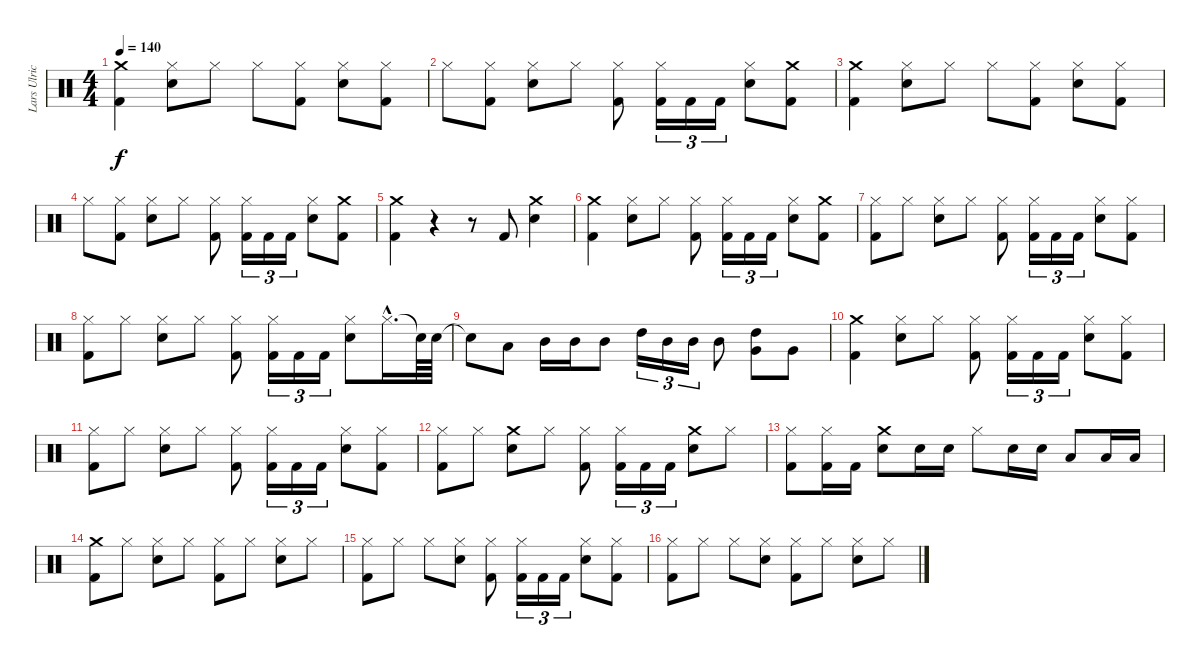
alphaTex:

\track ("Lars Ulrich" "Lars Ulric") {instrument percussion}
\staff {score}
\articulation defaults
\ts (4 4)
\tempo 140
\clef neutral
\ks c
("Kick (hit) 2" "Crash medium (hit)").4{dy f} ("Snare (hit) 2" "Hi-Hat (closed)").8 "Hi-Hat (closed)".8 "Hi-Hat (closed)".8 ("Kick (hit) 2" "Hi-Hat (closed)").8 ("Snare (hit) 2" "Hi-Hat (closed)").8 ("Kick (hit) 2" "Hi-Hat (closed)").8 |
"Hi-Hat (closed)".8 ("Kick (hit) 2" "Hi-Hat (closed)").8 ("Snare (hit) 2" "Hi-Hat (closed)").8 "Hi-Hat (closed)".8 ("Kick (hit) 2" "Hi-Hat (closed)").8 ("Kick (hit) 2" "Hi-Hat (closed)").16{tu (3 2)} "Kick (hit) 2".16{tu (3 2)} "Kick (hit) 2".16{tu (3 2)} ("Snare (hit) 2" "Hi-Hat (closed)").8 ("Kick (hit) 2" "Crash medium (hit)").8 |
("Kick (hit) 2" "Crash medium (hit)").4 ("Snare (hit) 2" "Hi-Hat (closed)").8 "Hi-Hat (closed)".8 "Hi-Hat (closed)".8 ("Kick (hit) 2" "Hi-Hat (closed)").8 ("Snare (hit) 2" "Hi-Hat (closed)").8 ("Kick (hit) 2" "Hi-Hat (closed)").8 |
"Hi-Hat (closed)".8 ("Kick (hit) 2" "Hi-Hat (closed)").8 ("Snare (hit) 2" "Hi-Hat (closed)").8 "Hi-Hat (closed)".8 ("Kick (hit) 2" "Hi-Hat (closed)").8 ("Kick (hit) 2" "Hi-Hat (closed)").16{tu (3 2)} "Kick (hit) 2".16{tu (3 2)} "Kick (hit) 2".16{tu (3 2)} ("Snare (hit) 2" "Hi-Hat (closed)").8 ("Kick (hit) 2" "Crash medium (hit)").8 |
("Kick (hit) 2" "Crash medium (hit)").4 r.4 r.8 "Kick (hit) 2".8 ("Crash medium (hit)" "Snare (hit) 2").4 |
("Crash medium (hit)" "Kick (hit) 2").4 ("Snare (hit) 2" "Hi-Hat (closed)").8 "Hi-Hat (closed)".8 ("Kick (hit) 2" "Hi-Hat (closed)").8 ("Kick (hit) 2" "Hi-Hat (closed)").16{tu (3 2)} "Kick (hit) 2".16{tu (3 2)} "Kick (hit) 2".16{tu (3 2)} ("Snare (hit) 2" "Hi-Hat (closed)").8 ("Kick (hit) 2" "Crash medium (hit)").8 |
("Kick (hit) 2" "Hi-Hat (closed)").8 "Hi-Hat (closed)".8 ("Snare (hit) 2" "Hi-Hat (closed)").8 "Hi-Hat (closed)".8 ("Kick (hit) 2" "Hi-Hat (closed)").8 ("Kick (hit) 2" "Hi-Hat (closed)").16{tu (3 2)} "Kick (hit) 2".16{tu (3 2)} "Kick (hit) 2".16{tu (3 2)} ("Snare (hit) 2" "Hi-Hat (closed)").8 ("Hi-Hat (closed)" "Kick (hit) 2").8 |
("Kick (hit) 2" "Hi-Hat (closed)").8 "Hi-Hat (closed)".8 ("Snare (hit) 2" "Hi-Hat (closed)").8 "Hi-Hat (closed)".8 ("Kick (hit) 2" "Hi-Hat (closed)").8 ("Kick (hit) 2" "Hi-Hat (closed)").16{tu (3 2)} "Kick (hit) 2".16{tu (3 2)} "Kick (hit) 2".16{tu (3 2)} ("Snare (hit) 2" "Hi-Hat (closed)").8 "Hi-Hat (closed)"{hac}.16{d} "Snare (hit)"{t}.64 "Snare (hit) 2".64 |
"Snare (hit)"{t}.8 "Low Tom (hit)".8 "Mid Tom (hit)".16 "Mid Tom (hit)".16 "Mid Tom (hit)".8 "High Tom (hit)".16{tu (3 2)} "Mid Tom (hit)".16{tu (3 2)} "Mid Tom (hit)".16{tu (3 2)} "Mid Tom (hit)".8 ("Very Low Tom (hit)" "High Tom (hit)").8 "Very Low Tom (hit)".8 |
("Crash medium (hit)" "Kick (hit) 2").4 ("Snare (hit) 2" "Hi-Hat (closed)").8 "Hi-Hat (closed)".8 ("Kick (hit) 2" "Hi-Hat (closed)").8 ("Kick (hit) 2" "Hi-Hat (closed)").16{tu (3 2)} "Kick (hit) 2".16{tu (3 2)} "Kick (hit) 2".16{tu (3 2)} ("Snare (hit) 2" "Hi-Hat (closed)").8 ("Hi-Hat (closed)" "Kick (hit) 2").8 |
("Kick (hit) 2" "Hi-Hat (closed)").8 "Hi-Hat (closed)".8 ("Snare (hit) 2" "Hi-Hat (closed)").8 "Hi-Hat (closed)".8 ("Kick (hit) 2" "Hi-Hat (closed)").8 ("Kick (hit) 2" "Hi-Hat (closed)").16{tu (3 2)} "Kick (hit) 2".16{tu (3 2)} "Kick (hit) 2".16{tu (3 2)} ("Snare (hit) 2" "Hi-Hat (closed)").8 ("Hi-Hat (closed)" "Kick (hit) 2").8 |
("Kick (hit) 2" "Hi-Hat (closed)").8 "Hi-Hat (closed)".8 ("Crash medium (hit)" "Snare (hit) 2").8 "Hi-Hat (closed)".8 ("Kick (hit) 2" "Hi-Hat (closed)").8 ("Kick (hit) 2" "Hi-Hat (closed)").16{tu (3 2)} "Kick (hit) 2".16{tu (3 2)} "Kick (hit) 2".16{tu (3 2)} ("Crash medium (hit)" "Snare (hit) 2").8 "Hi-Hat (closed)".8 |
("Kick (hit) 2" "Hi-Hat (closed)").8 ("Kick (hit) 2" "Hi-Hat (closed)").16 "Kick (hit) 2".16 ("Snare (hit) 2" "Crash medium (hit)").8 "Snare (hit) 2".16 "Snare (hit) 2".16 "Hi-Hat (closed)".8 "Snare (hit) 2".16 "Snare (hit) 2".16 "Low Tom (hit)".8 "Low Tom (hit)".16 "Low Tom (hit)".16 |
("Kick (hit) 2" "Crash medium (hit)").8 "Hi-Hat (closed)".8 ("Snare (hit) 2" "Hi-Hat (closed)").8 "Hi-Hat (closed)".8 ("Kick (hit) 2" "Hi-Hat (closed)").8 "Hi-Hat (closed)".8 ("Snare (hit) 2" "Hi-Hat (closed)").8 "Hi-Hat (closed)".8 |
("Kick (hit) 2" "Hi-Hat (closed)").8 "Hi-Hat (closed)".8 "Hi-Hat (closed)".8 ("Snare (hit) 2" "Hi-Hat (closed)").8 ("Kick (hit) 2" "Hi-Hat (closed)").8 ("Kick (hit) 2" "Hi-Hat (closed)").16{tu (3 2)} "Kick (hit) 2".16{tu (3 2)} "Kick (hit) 2".16{tu (3 2)} ("Snare (hit) 2" "Hi-Hat (closed)").8 ("Kick (hit) 2" "Hi-Hat (closed)").8 |
("Hi-Hat (closed)" "Kick (hit) 2").8 "Hi-Hat (closed)".8 "Hi-Hat (closed)".8 ("Snare (hit) 2" "Hi-Hat (closed)").8 ("Hi-Hat (closed)" "Kick (hit) 2").8 "Hi-Hat (closed)".8 ("Snare (hit) 2" "Hi-Hat (closed)").8 "Hi-Hat (closed)".8
